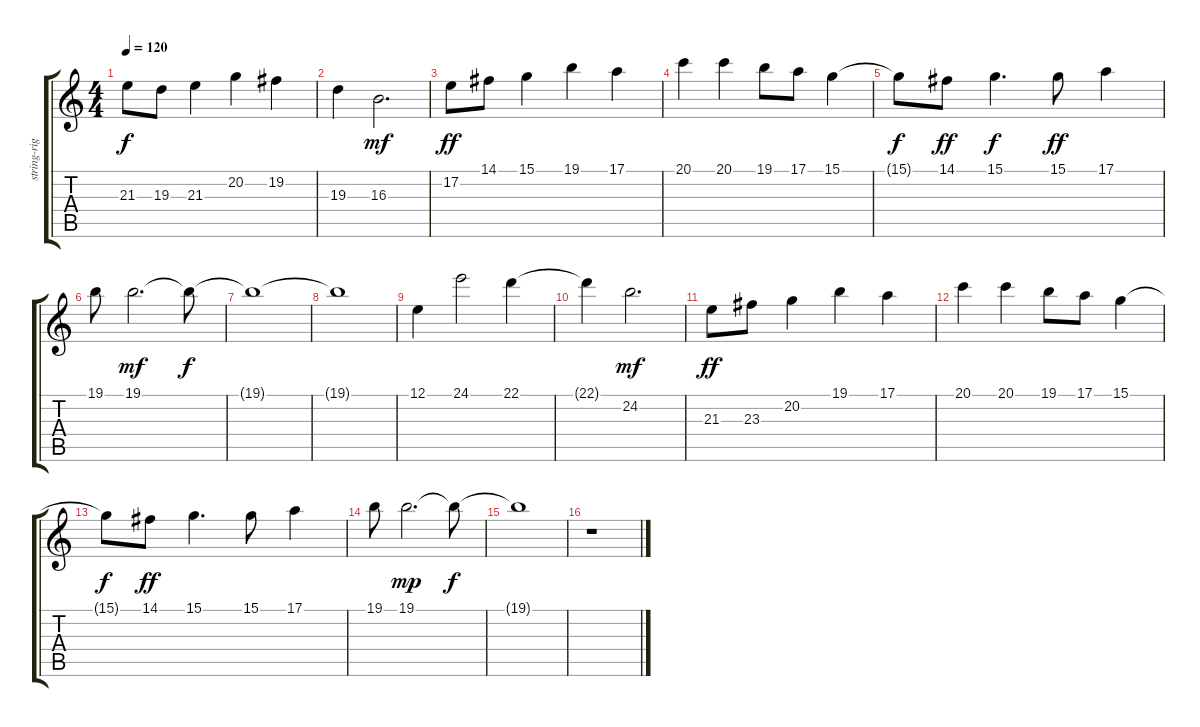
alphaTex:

\track ("string-right" "string-rig") {instrument stringensemble2}
\staff {score tabs}
\tuning (E4 B3 G3 D3 A2 E2) {hide}
\ts (4 4)
\tempo 120
\clef g2
\ks c
21.3.8{dy f} 19.3.8 21.3.4 20.2.4 19.2.4 |
19.3.4 16.3.2{d dy mf} |
17.2.8{dy ff} 14.1.8 15.1.4 19.1.4 17.1.4 |
20.1.4 20.1.4 19.1.8 17.1.8 15.1.4 |
15.1{t}.8{dy f} 14.1.8{dy ff} 15.1.4{d dy f} 15.1.8{dy ff} 17.1.4 |
19.1.8 19.1.2{d dy mf} 19.1{t}.8{dy f} |
19.1{t}.1 |
19.1{t}.1 |
12.1.4 24.1.2 22.1.4 |
22.1{t}.4 24.2.2{d dy mf} |
21.3.8{dy ff} 23.3.8 20.2.4 19.1.4 17.1.4 |
20.1.4 20.1.4 19.1.8 17.1.8 15.1.4 |
15.1{t}.8{dy f} 14.1.8{dy ff} 15.1.4{d} 15.1.8 17.1.4 |
19.1.8 19.1.2{d dy mp} 19.1{t}.8{dy f} |
19.1{t}.1 |
r.1
